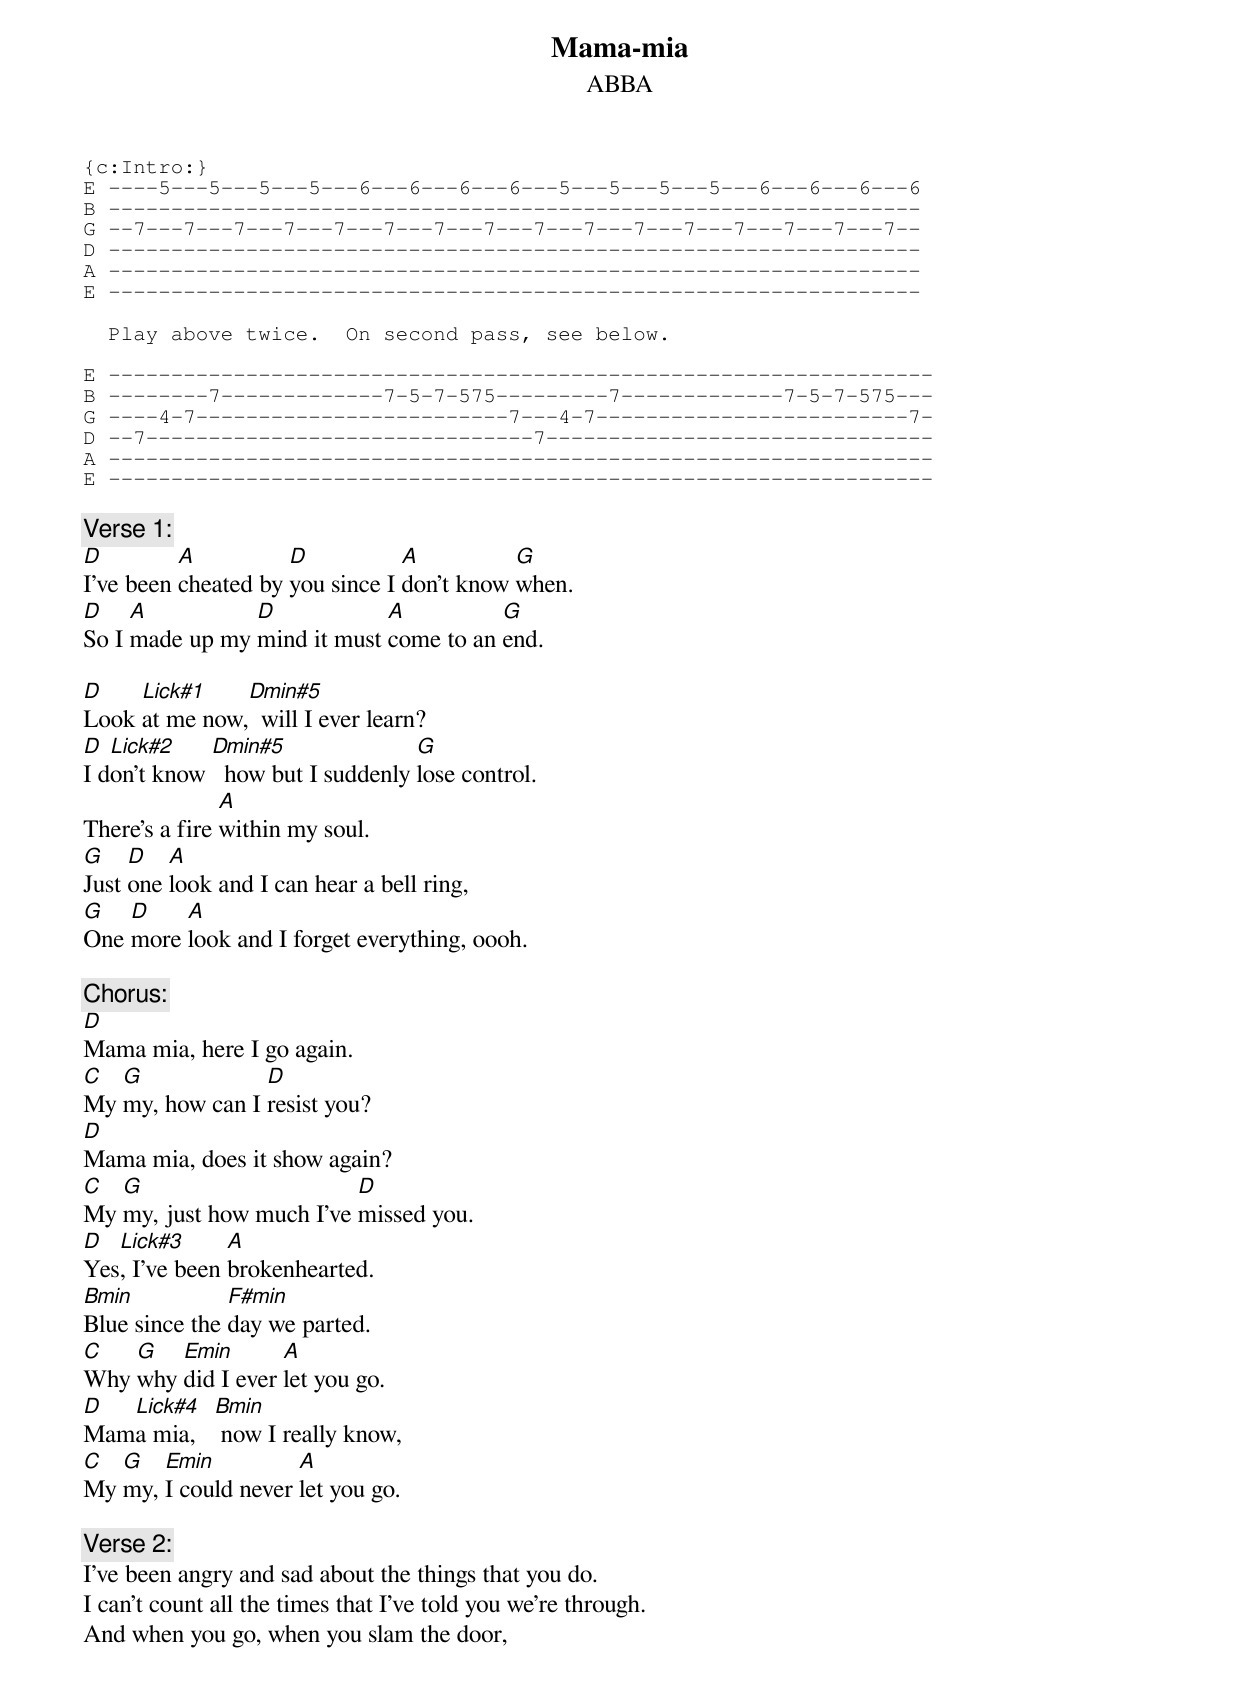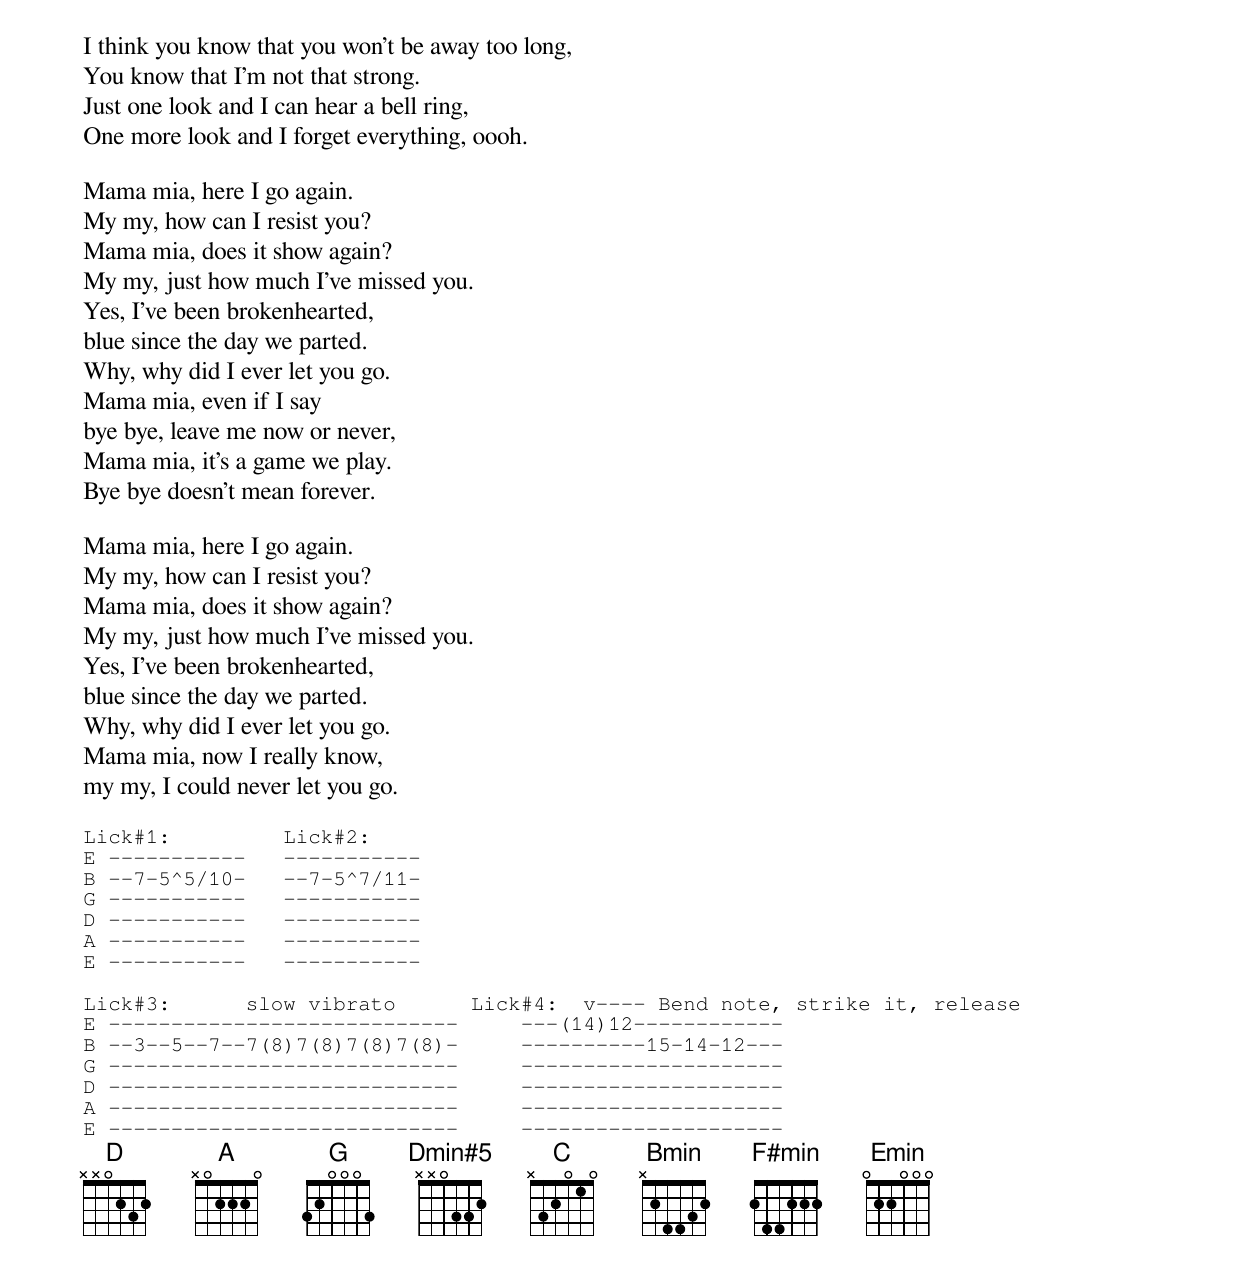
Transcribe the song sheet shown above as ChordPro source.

{t:Mama-mia}
{st:ABBA}
{define Dmin#5 base-fret 1 frets x x 0 3 3 2}
{sot}
{c:Intro:}
E ----5---5---5---5---6---6---6---6---5---5---5---5---6---6---6---6
B -----------------------------------------------------------------
G --7---7---7---7---7---7---7---7---7---7---7---7---7---7---7---7--
D -----------------------------------------------------------------
A -----------------------------------------------------------------
E -----------------------------------------------------------------

  Play above twice.  On second pass, see below.

E ------------------------------------------------------------------
B --------7-------------7-5-7-575---------7-------------7-5-7-575---
G ----4-7-------------------------7---4-7-------------------------7-
D --7-------------------------------7-------------------------------
A ------------------------------------------------------------------
E ------------------------------------------------------------------
{eot}

{c:Verse 1:}
[D]I've been [A]cheated by [D]you since I [A]don't know [G]when.
[D]So I [A]made up my [D]mind it must [A]come to an [G]end.

[D]Look [Lick#1]at me now,[Dmin#5]  will I ever learn?
[D]I d[Lick#2]on't know [Dmin#5]  how but I suddenly [G]lose control.
There's a fire [A]within my soul.
[G]Just [D]one [A]look and I can hear a bell ring,
[G]One [D]more [A]look and I forget everything, oooh.

{c:Chorus:}
[D]Mama mia, here I go again.
[C]My [G]my, how can I [D]resist you?
[D]Mama mia, does it show again?
[C]My [G]my, just how much I've [D]missed you.
[D]Yes[Lick#3], I've been [A]brokenhearted.
[Bmin]Blue since the [F#min]day we parted.
[C]Why [G]why [Emin]did I ever [A]let you go.
[D]Mam[Lick#4]a mia,   [Bmin] now I really know,
[C]My [G]my, [Emin]I could never [A]let you go.

{c:Verse 2:}
I've been angry and sad about the things that you do.
I can't count all the times that I've told you we're through.
And when you go, when you slam the door,
I think you know that you won't be away too long,
You know that I'm not that strong.
Just one look and I can hear a bell ring,
One more look and I forget everything, oooh.

Mama mia, here I go again.
My my, how can I resist you?
Mama mia, does it show again?
My my, just how much I've missed you.
Yes, I've been brokenhearted,
blue since the day we parted.
Why, why did I ever let you go.
Mama mia, even if I say
bye bye, leave me now or never,
Mama mia, it's a game we play.
Bye bye doesn't mean forever.

Mama mia, here I go again.
My my, how can I resist you?
Mama mia, does it show again?
My my, just how much I've missed you.
Yes, I've been brokenhearted,
blue since the day we parted.
Why, why did I ever let you go.
Mama mia, now I really know,
my my, I could never let you go.

{sot}
Lick#1:         Lick#2:
E -----------   -----------
B --7-5^5/10-   --7-5^7/11-
G -----------   -----------
D -----------   -----------
A -----------   -----------
E -----------   -----------

Lick#3:      slow vibrato      Lick#4:  v---- Bend note, strike it, release
E ----------------------------     ---(14)12------------
B --3--5--7--7(8)7(8)7(8)7(8)-     ----------15-14-12---
G ----------------------------     ---------------------
D ----------------------------     ---------------------
A ----------------------------     ---------------------
E ----------------------------     ---------------------
{eot}
